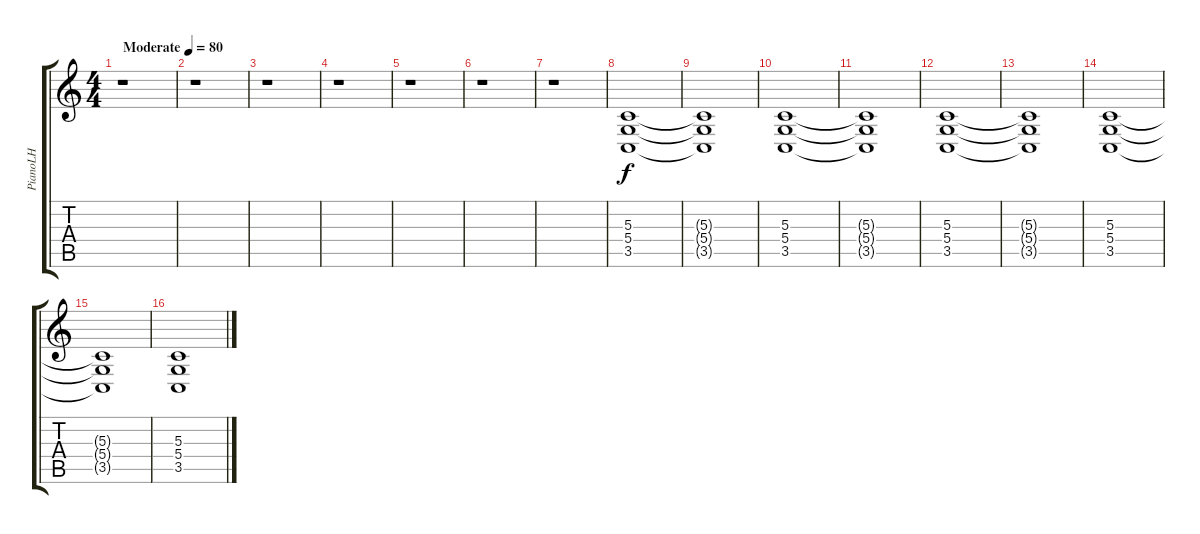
\track ("PianoLH" "PianoLH") {instrument electricpiano2}
\staff {score tabs}
\tuning (E4 B3 G3 D3 A2 E2) {hide}
\ts (4 4)
\tempo (80 "Moderate")
\clef g2
\ks c
r.1{dy f instrument electricpiano2} |
r.1 |
r.1 |
r.1 |
r.1 |
r.1 |
r.1 |
(5.3 5.4 3.5).1 |
(5.3{t} 5.4{t} 3.5{t}).1 |
(5.3 5.4 3.5).1 |
(5.3{t} 5.4{t} 3.5{t}).1 |
(5.3 5.4 3.5).1 |
(5.3{t} 5.4{t} 3.5{t}).1 |
(5.3 5.4 3.5).1 |
(5.3{t} 5.4{t} 3.5{t}).1 |
(5.3 5.4 3.5).1
